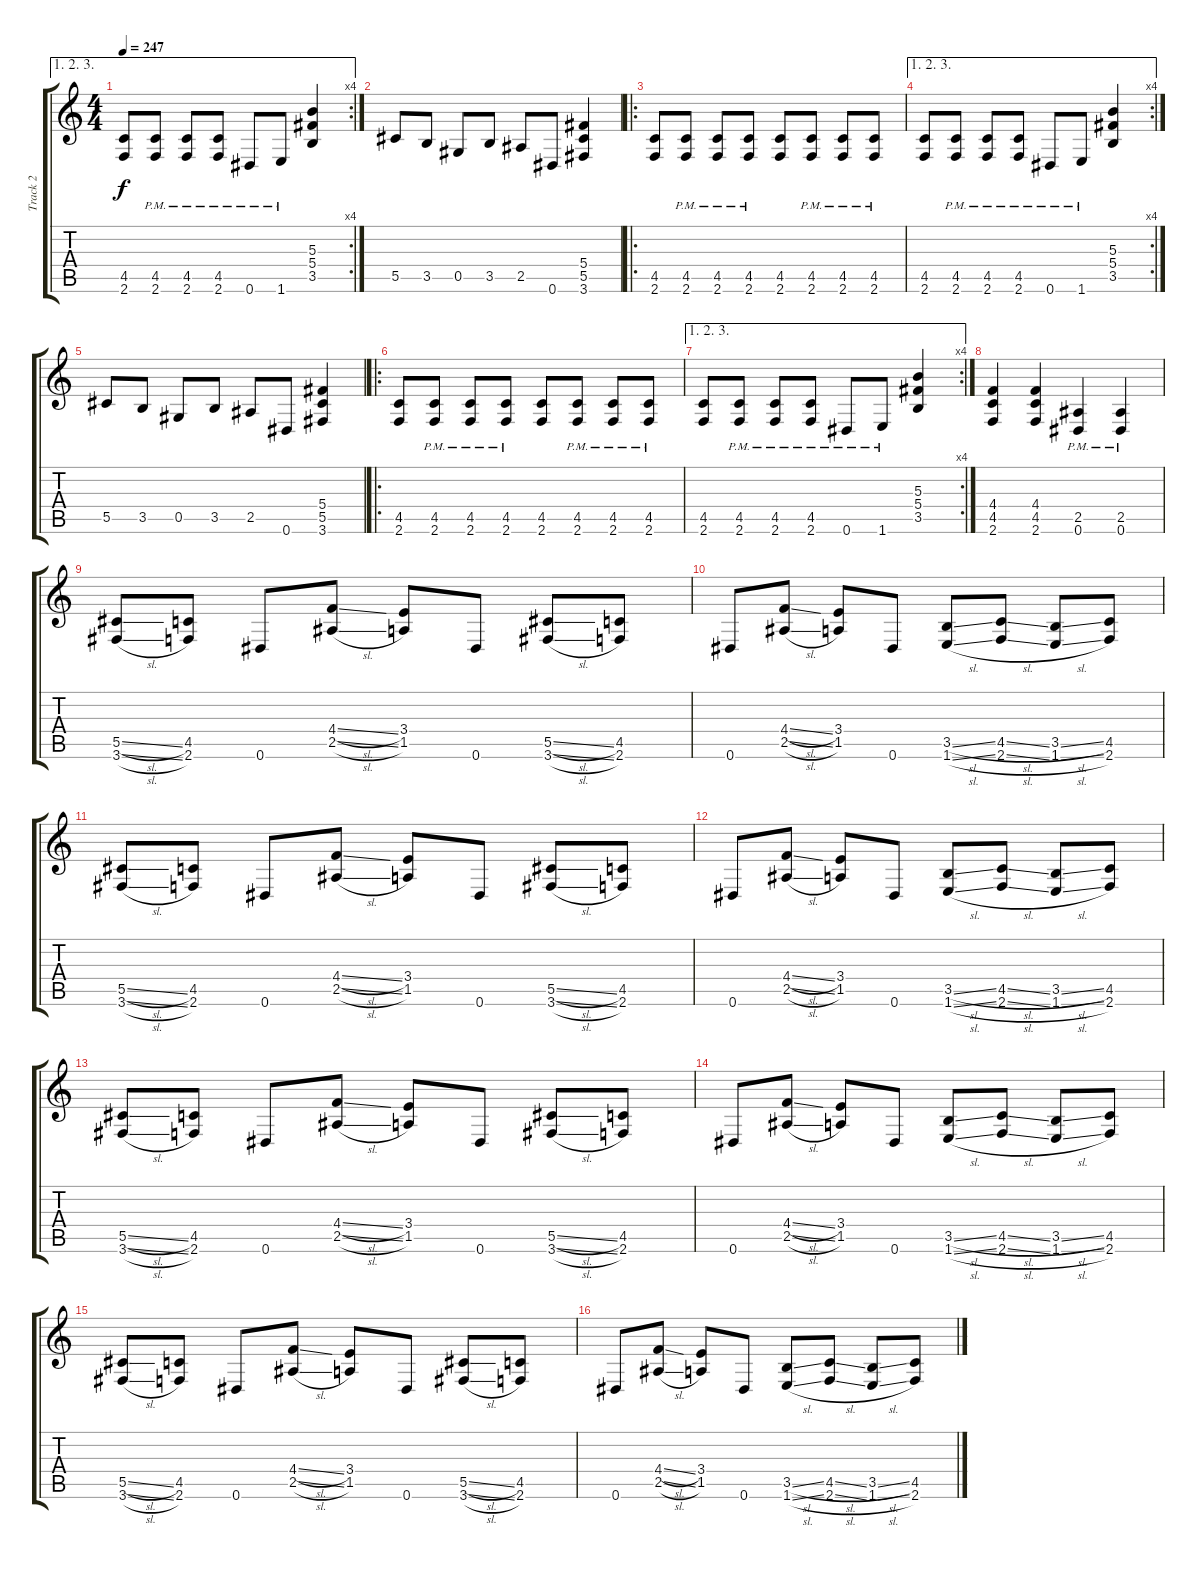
\track ("Track 2" "Track 2") {instrument overdrivenguitar}
\staff {score tabs}
\tuning (Eb4 Bb3 Gb3 Db3 Ab2 Eb2) {hide}
\ae (1 2 3)
\rc 4
\ts (4 4)
\tempo 247
\clef g2
\ks c
(4.5 2.6).8{dy f} (4.5{pm} 2.6{pm}).8 (4.5{pm} 2.6{pm}).8 (4.5{pm} 2.6{pm}).8 0.6{pm}.8 1.6{pm}.8 (5.3 5.4 3.5).4 |
5.5.8 3.5.8 0.5.8 3.5.8 2.5.8 0.6.8 (5.4 5.5 3.6).4 |
\ro
(4.5 2.6).8 (4.5{pm} 2.6{pm}).8 (4.5{pm} 2.6{pm}).8 (4.5{pm} 2.6{pm}).8 (4.5 2.6).8 (4.5{pm} 2.6{pm}).8 (4.5{pm} 2.6{pm}).8 (4.5{pm} 2.6{pm}).8 |
\ae (1 2 3)
\rc 4
(4.5 2.6).8 (4.5{pm} 2.6{pm}).8 (4.5{pm} 2.6{pm}).8 (4.5{pm} 2.6{pm}).8 0.6{pm}.8 1.6{pm}.8 (5.3 5.4 3.5).4 |
5.5.8 3.5.8 0.5.8 3.5.8 2.5.8 0.6.8 (5.4 5.5 3.6).4 |
\ro
(4.5 2.6).8 (4.5{pm} 2.6{pm}).8 (4.5{pm} 2.6{pm}).8 (4.5{pm} 2.6{pm}).8 (4.5 2.6).8 (4.5{pm} 2.6{pm}).8 (4.5{pm} 2.6{pm}).8 (4.5{pm} 2.6{pm}).8 |
\ae (1 2 3)
\rc 4
(4.5 2.6).8 (4.5{pm} 2.6{pm}).8 (4.5{pm} 2.6{pm}).8 (4.5{pm} 2.6{pm}).8 0.6{pm}.8 1.6{pm}.8 (5.3 5.4 3.5).4 |
(4.4 4.5 2.6).4 (4.4 4.5 2.6).4 (2.5{pm} 0.6{pm}).4 (2.5{pm} 0.6{pm}).4 |
(5.5{sl} 3.6{sl}).8 (4.5 2.6).8 0.6.8 (4.4{sl} 2.5{sl}).8 (3.4 1.5).8 0.6.8 (5.5{sl} 3.6{sl}).8 (4.5 2.6).8 |
0.6.8 (4.4{sl} 2.5{sl}).8 (3.4 1.5).8 0.6.8 (3.5{sl} 1.6{sl}).8 (4.5{sl} 2.6{sl}).8 (3.5{sl} 1.6{sl}).8 (4.5 2.6).8 |
(5.5{sl} 3.6{sl}).8 (4.5 2.6).8 0.6.8 (4.4{sl} 2.5{sl}).8 (3.4 1.5).8 0.6.8 (5.5{sl} 3.6{sl}).8 (4.5 2.6).8 |
0.6.8 (4.4{sl} 2.5{sl}).8 (3.4 1.5).8 0.6.8 (3.5{sl} 1.6{sl}).8 (4.5{sl} 2.6{sl}).8 (3.5{sl} 1.6{sl}).8 (4.5 2.6).8 |
(5.5{sl} 3.6{sl}).8 (4.5 2.6).8 0.6.8 (4.4{sl} 2.5{sl}).8 (3.4 1.5).8 0.6.8 (5.5{sl} 3.6{sl}).8 (4.5 2.6).8 |
0.6.8 (4.4{sl} 2.5{sl}).8 (3.4 1.5).8 0.6.8 (3.5{sl} 1.6{sl}).8 (4.5{sl} 2.6{sl}).8 (3.5{sl} 1.6{sl}).8 (4.5 2.6).8 |
(5.5{sl} 3.6{sl}).8 (4.5 2.6).8 0.6.8 (4.4{sl} 2.5{sl}).8 (3.4 1.5).8 0.6.8 (5.5{sl} 3.6{sl}).8 (4.5 2.6).8 |
0.6.8 (4.4{sl} 2.5{sl}).8 (3.4 1.5).8 0.6.8 (3.5{sl} 1.6{sl}).8 (4.5{sl} 2.6{sl}).8 (3.5{sl} 1.6{sl}).8 (4.5 2.6).8
